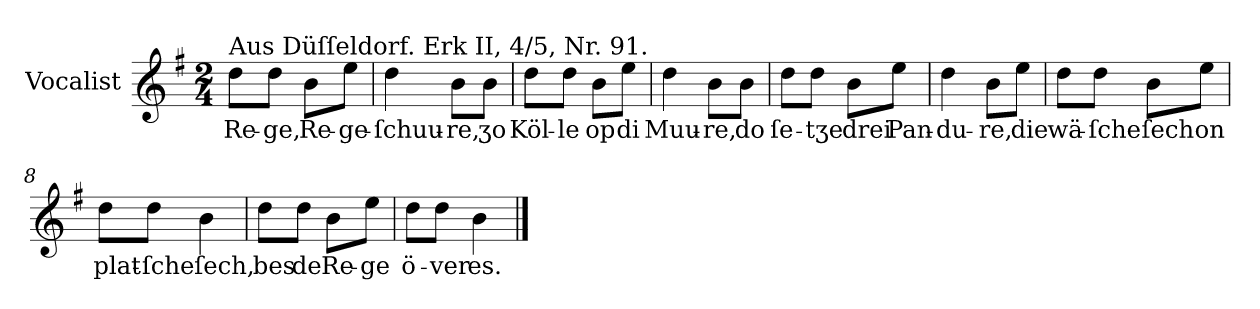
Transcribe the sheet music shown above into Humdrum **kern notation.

**kern	**text
*part1	*part1
*staff1	*staff1
*I"Vocalist	*
*k[f#]	*
*G:	*
*M2/4	*
=1	=1
!LO:TX:a:t=Aus Düſſeldorf. Erk II, 4/5, Nr. 91.	!
8ddL	Re-
8ddJ	-ge,
8bL	Re-
8eeJ	-ge-
=2	=2
4dd	-ſchuu-
8bL	-re,
8bJ	ʒo
=3	=3
8ddL	Köl-
8ddJ	-le
8bL	op
8eeJ	di
=4	=4
4dd	Muu-
8bL	-re,
8bJ	do
=5	=5
8ddL	ſe-
8ddJ	-tʒe
8bL	drei
8eeJ	Pan-
=6	=6
4dd	-du-
8bL	-re,
8eeJ	die
=7	=7
8ddL	wä-
8ddJ	-ſche
8bL	ſech
8eeJ	on
=8	=8
8ddL	plat-
8ddJ	-ſche
4b	ſech,
=9	=9
8ddL	bes
8ddJ	de
8bL	Re-
8eeJ	-ge
=10	=10
8ddL	ö-
8ddJ	-ver
4b	es.
==	==
*-	*-
